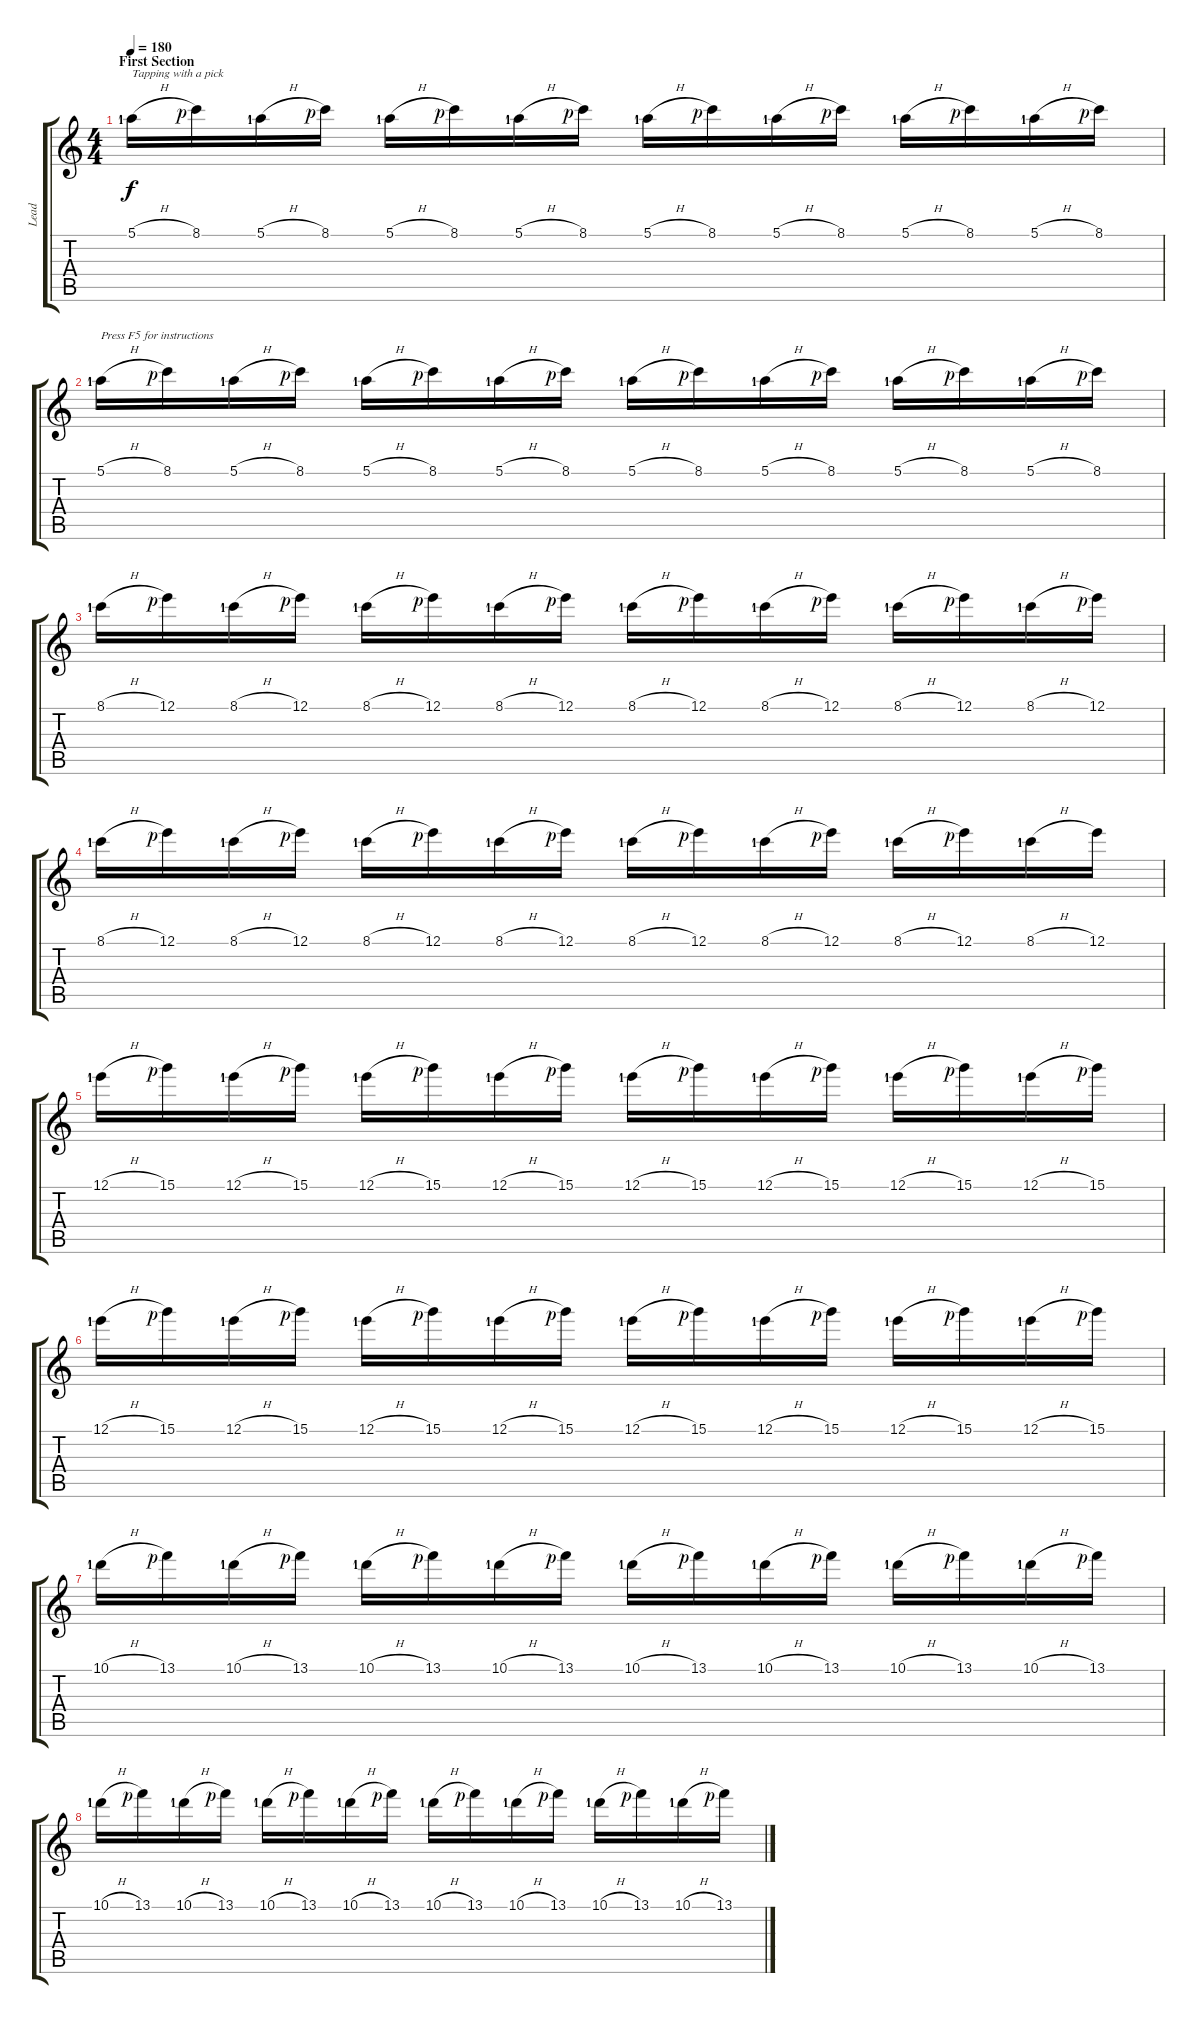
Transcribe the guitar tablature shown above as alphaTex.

\track ("Lead" "Lead") {instrument overdrivenguitar}
\staff {score tabs}
\tuning (E4 B3 G3 D3 A2 E2) {hide}
\ts (4 4)
\section ("" "First Section")
\tempo 180
\clef g2
\ks c
5.1{h lf 2}.16{txt "Tapping with a pick" dy f instrument overdrivenguitar} 8.1{rf 1}.16 5.1{h lf 2}.16 8.1{rf 1}.16 5.1{h lf 2}.16 8.1{rf 1}.16 5.1{h lf 2}.16 8.1{rf 1}.16 5.1{h lf 2}.16 8.1{rf 1}.16 5.1{h lf 2}.16 8.1{rf 1}.16 5.1{h lf 2}.16 8.1{rf 1}.16 5.1{h lf 2}.16 8.1{rf 1}.16 |
5.1{h lf 2}.16{txt "Press F5 for instructions"} 8.1{rf 1}.16 5.1{h lf 2}.16 8.1{rf 1}.16 5.1{h lf 2}.16 8.1{rf 1}.16 5.1{h lf 2}.16 8.1{rf 1}.16 5.1{h lf 2}.16 8.1{rf 1}.16 5.1{h lf 2}.16 8.1{rf 1}.16 5.1{h lf 2}.16 8.1{rf 1}.16 5.1{h lf 2}.16 8.1{rf 1}.16 |
8.1{h lf 2}.16 12.1{rf 1}.16 8.1{h lf 2}.16 12.1{rf 1}.16 8.1{h lf 2}.16 12.1{rf 1}.16 8.1{h lf 2}.16 12.1{rf 1}.16 8.1{h lf 2}.16 12.1{rf 1}.16 8.1{h lf 2}.16 12.1{rf 1}.16 8.1{h lf 2}.16 12.1{rf 1}.16 8.1{h lf 2}.16 12.1{rf 1}.16 |
8.1{h lf 2}.16 12.1{rf 1}.16 8.1{h lf 2}.16 12.1{rf 1}.16 8.1{h lf 2}.16 12.1{rf 1}.16 8.1{h lf 2}.16 12.1{rf 1}.16 8.1{h lf 2}.16 12.1{rf 1}.16 8.1{h lf 2}.16 12.1{rf 1}.16 8.1{h lf 2}.16 12.1{rf 1}.16 8.1{h lf 2}.16 12.1.16 |
12.1{h lf 2}.16 15.1{rf 1}.16 12.1{h lf 2}.16 15.1{rf 1}.16 12.1{h lf 2}.16 15.1{rf 1}.16 12.1{h lf 2}.16 15.1{rf 1}.16 12.1{h lf 2}.16 15.1{rf 1}.16 12.1{h lf 2}.16 15.1{rf 1}.16 12.1{h lf 2}.16 15.1{rf 1}.16 12.1{h lf 2}.16 15.1{rf 1}.16 |
12.1{h lf 2}.16 15.1{rf 1}.16 12.1{h lf 2}.16 15.1{rf 1}.16 12.1{h lf 2}.16 15.1{rf 1}.16 12.1{h lf 2}.16 15.1{rf 1}.16 12.1{h lf 2}.16 15.1{rf 1}.16 12.1{h lf 2}.16 15.1{rf 1}.16 12.1{h lf 2}.16 15.1{rf 1}.16 12.1{h lf 2}.16 15.1{rf 1}.16 |
10.1{h lf 2}.16 13.1{rf 1}.16 10.1{h lf 2}.16 13.1{rf 1}.16 10.1{h lf 2}.16 13.1{rf 1}.16 10.1{h lf 2}.16 13.1{rf 1}.16 10.1{h lf 2}.16 13.1{rf 1}.16 10.1{h lf 2}.16 13.1{rf 1}.16 10.1{h lf 2}.16 13.1{rf 1}.16 10.1{h lf 2}.16 13.1{rf 1}.16 |
10.1{h lf 2}.16 13.1{rf 1}.16 10.1{h lf 2}.16 13.1{rf 1}.16 10.1{h lf 2}.16 13.1{rf 1}.16 10.1{h lf 2}.16 13.1{rf 1}.16 10.1{h lf 2}.16 13.1{rf 1}.16 10.1{h lf 2}.16 13.1{rf 1}.16 10.1{h lf 2}.16 13.1{rf 1}.16 10.1{h lf 2}.16 13.1{rf 1}.16
